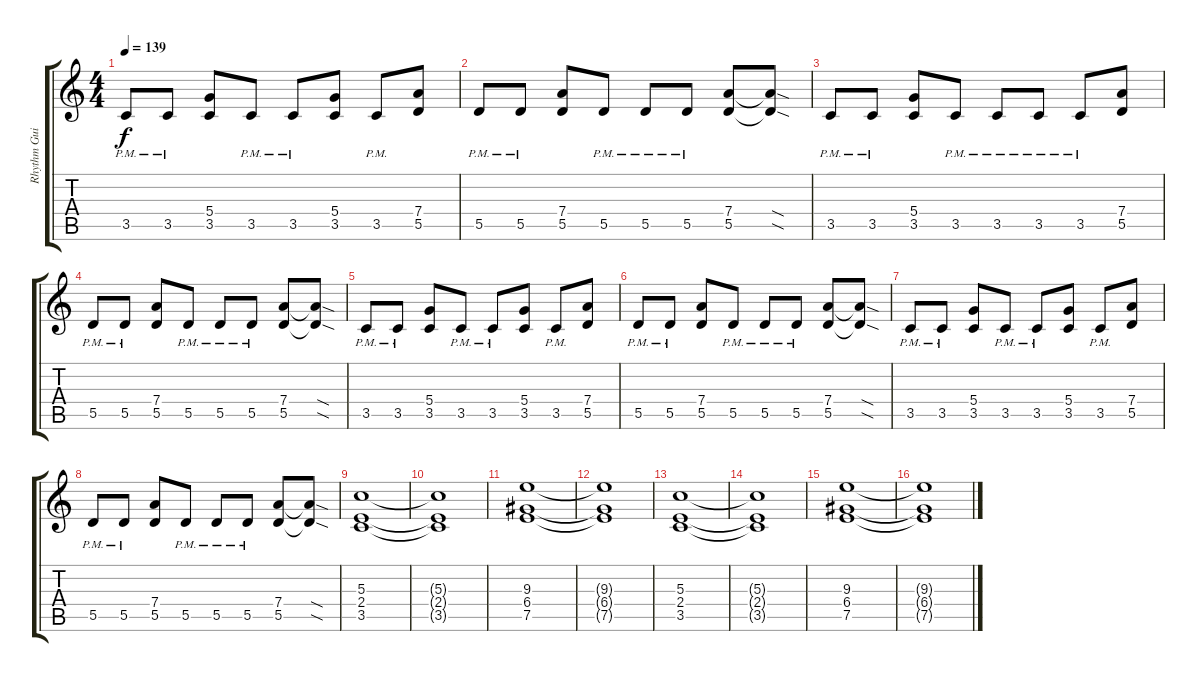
\track ("Rhythm Guitar" "Rhythm Gui") {instrument distortionguitar}
\staff {score tabs}
\tuning (E4 B3 G3 D3 A2 E2) {hide}
\ts (4 4)
\tempo 139
\clef g2
\ks c
3.5{pm}.8{dy f} 3.5{pm}.8 (5.4 3.5).8 3.5{pm}.8 3.5{pm}.8 (5.4 3.5).8 3.5{pm}.8 (7.4 5.5).8 |
5.5{pm}.8 5.5{pm}.8 (7.4 5.5).8 5.5{pm}.8 5.5{pm}.8 5.5{pm}.8 (7.4 5.5).8 (7.4{sod t} 5.5{sod t}).8 |
3.5{pm}.8 3.5{pm}.8 (5.4 3.5).8 3.5{pm}.8 3.5{pm}.8 3.5{pm}.8 3.5{pm}.8 (7.4 5.5).8 |
5.5{pm}.8 5.5{pm}.8 (7.4 5.5).8 5.5{pm}.8 5.5{pm}.8 5.5{pm}.8 (7.4 5.5).8 (7.4{sod t} 5.5{sod t}).8 |
3.5{pm}.8 3.5{pm}.8 (5.4 3.5).8 3.5{pm}.8 3.5{pm}.8 (5.4 3.5).8 3.5{pm}.8 (7.4 5.5).8 |
5.5{pm}.8 5.5{pm}.8 (7.4 5.5).8 5.5{pm}.8 5.5{pm}.8 5.5{pm}.8 (7.4 5.5).8 (7.4{sod t} 5.5{sod t}).8 |
3.5{pm}.8 3.5{pm}.8 (5.4 3.5).8 3.5{pm}.8 3.5{pm}.8 (5.4 3.5).8 3.5{pm}.8 (7.4 5.5).8 |
5.5{pm}.8 5.5{pm}.8 (7.4 5.5).8 5.5{pm}.8 5.5{pm}.8 5.5{pm}.8 (7.4 5.5).8 (7.4{sod t} 5.5{sod t}).8 |
(5.3 2.4 3.5).1 |
(5.3{t} 2.4{t} 3.5{t}).1 |
(9.3 6.4 7.5).1 |
(9.3{t} 6.4{t} 7.5{t}).1 |
(5.3 2.4 3.5).1 |
(5.3{t} 2.4{t} 3.5{t}).1 |
(9.3 6.4 7.5).1 |
(9.3{t} 6.4{t} 7.5{t}).1
